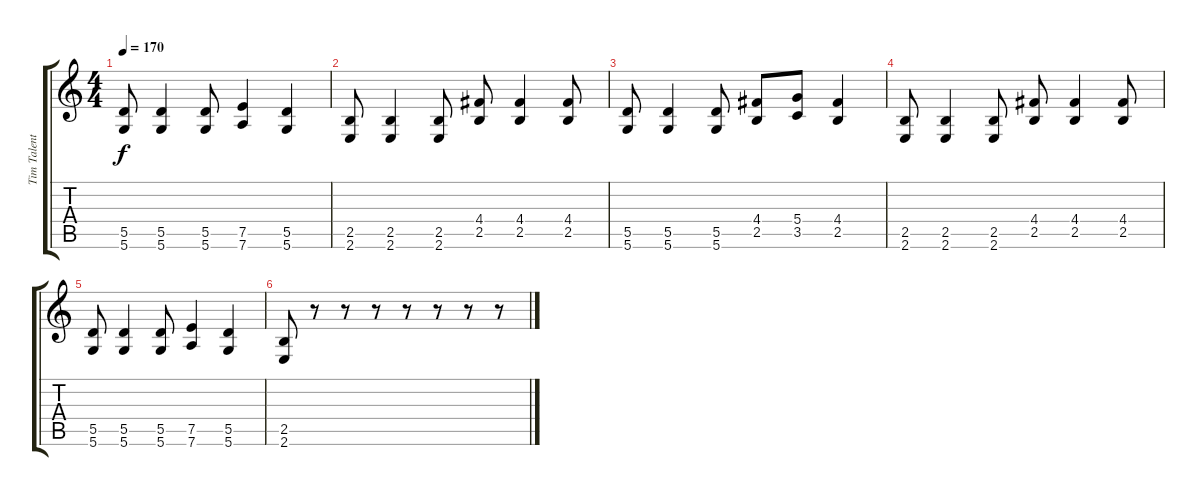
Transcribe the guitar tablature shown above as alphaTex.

\track ("Tim Talent" "Tim Talent") {instrument distortionguitar}
\staff {score tabs}
\tuning (E4 B3 G3 D3 A2 D2) {hide}
\ts (4 4)
\tempo 170
\clef g2
\ks c
(5.5 5.6).8{dy f} (5.5 5.6).4 (5.5 5.6).8 (7.5 7.6).4 (5.5 5.6).4 |
(2.5 2.6).8 (2.5 2.6).4 (2.5 2.6).8 (4.4 2.5).8 (4.4 2.5).4 (4.4 2.5).8 |
(5.5 5.6).8 (5.5 5.6).4 (5.5 5.6).8 (4.4 2.5).8 (5.4 3.5).8 (4.4 2.5).4 |
(2.5 2.6).8 (2.5 2.6).4 (2.5 2.6).8 (4.4 2.5).8 (4.4 2.5).4 (4.4 2.5).8 |
(5.5 5.6).8 (5.5 5.6).4 (5.5 5.6).8 (7.5 7.6).4 (5.5 5.6).4 |
(2.5 2.6).8 r.8 r.8 r.8 r.8 r.8 r.8 r.8
